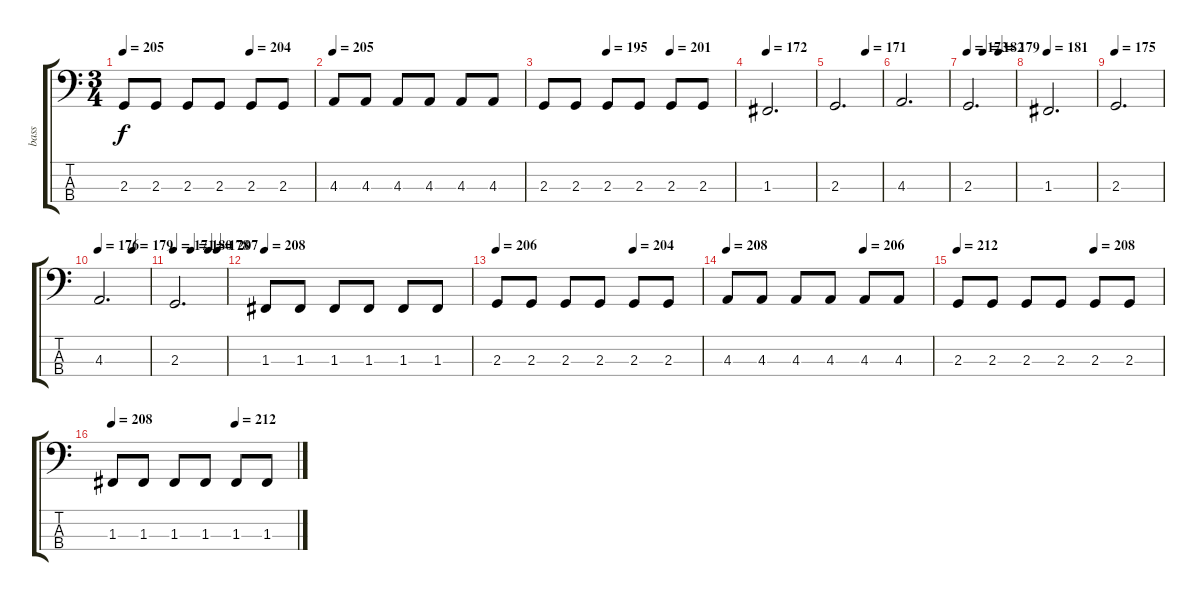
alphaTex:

\track ("bass" "bass") {instrument electricbassfinger}
\staff {score tabs}
\tuning (Eb2 Bb1 F1 C1) {hide}
\ts (3 4)
\tempo 205
\tempo (204 0.6666666666666666)
\clef f4
\ks c
2.3.8{dy f} 2.3.8 2.3.8 2.3.8 2.3.8 2.3.8 |
\tempo 205
4.3.8 4.3.8 4.3.8 4.3.8 4.3.8 4.3.8 |
\tempo (195 0.3333333333333333)
\tempo (201 0.6666666666666666)
2.3.8 2.3.8 2.3.8 2.3.8 2.3.8 2.3.8 |
\tempo 172
1.3.2{d} |
\tempo (171 0.6666666666666666)
2.3.2{d} |
4.3.2{d} |
\tempo 173
\tempo (182 0.3333333333333333)
\tempo (179 0.6666666666666666)
2.3.2{d} |
\tempo 181
1.3.2{d} |
\tempo 175
2.3.2{d} |
\tempo 176
\tempo (179 0.6666666666666666)
4.3.2{d} |
\tempo 171
\tempo (180 0.3333333333333333)
\tempo (178 0.6666666666666666)
\tempo (207 0.8333333333333334)
2.3.2{d} |
\tempo 208
1.3.8 1.3.8 1.3.8 1.3.8 1.3.8 1.3.8 |
\tempo 206
\tempo (204 0.6666666666666666)
2.3.8 2.3.8 2.3.8 2.3.8 2.3.8 2.3.8 |
\tempo 208
\tempo (206 0.6666666666666666)
4.3.8 4.3.8 4.3.8 4.3.8 4.3.8 4.3.8 |
\tempo 212
\tempo (208 0.6666666666666666)
2.3.8 2.3.8 2.3.8 2.3.8 2.3.8 2.3.8 |
\tempo 208
\tempo (212 0.6666666666666666)
1.3.8 1.3.8 1.3.8 1.3.8 1.3.8 1.3.8
